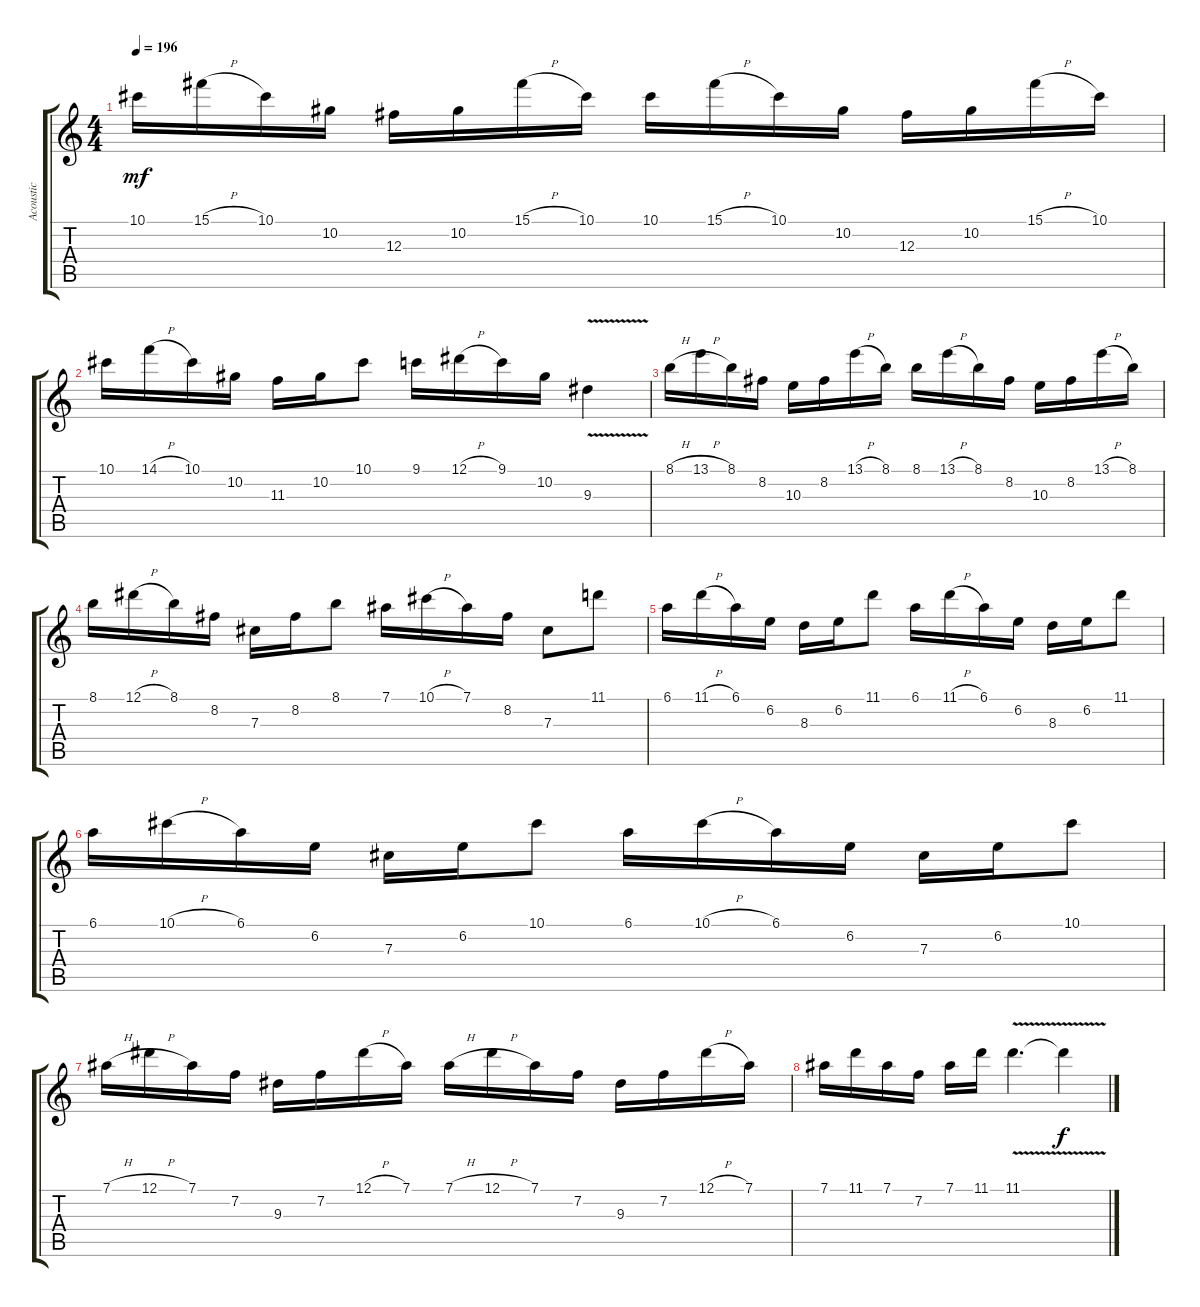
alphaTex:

\track ("Acoustic" "Acoustic") {instrument acousticguitarnylon}
\staff {score tabs}
\tuning (Eb4 Bb3 Gb3 Db3 Ab2 Eb2) {hide}
\ts (4 4)
\tempo 196
\clef g2
\ks c
10.1.16{dy mf} 15.1{h}.16 10.1.16 10.2.16 12.3.16 10.2.16 15.1{h}.16 10.1.16 10.1.16 15.1{h}.16 10.1.16 10.2.16 12.3.16 10.2.16 15.1{h}.16 10.1.16 |
10.1.16 14.1{h}.16 10.1.16 10.2.16 11.3.16 10.2.16 10.1.8 9.1.16 12.1{h}.16 9.1.16 10.2.16 9.3{v}.4 |
8.1{h}.16 13.1{h}.16 8.1.16 8.2.16 10.3.16 8.2.16 13.1{h}.16 8.1.16 8.1.16 13.1{h}.16 8.1.16 8.2.16 10.3.16 8.2.16 13.1{h}.16 8.1.16 |
8.1.16 12.1{h}.16 8.1.16 8.2.16 7.3.16 8.2.16 8.1.8 7.1.16 10.1{h}.16 7.1.16 8.2.16 7.3.8 11.1.8 |
6.1.16 11.1{h}.16 6.1.16 6.2.16 8.3.16 6.2.16 11.1.8 6.1.16 11.1{h}.16 6.1.16 6.2.16 8.3.16 6.2.16 11.1.8 |
6.1.16 10.1{h}.16 6.1.16 6.2.16 7.3.16 6.2.16 10.1.8 6.1.16 10.1{h}.16 6.1.16 6.2.16 7.3.16 6.2.16 10.1.8 |
7.1{h}.16 12.1{h}.16 7.1.16 7.2.16 9.3.16 7.2.16 12.1{h}.16 7.1.16 7.1{h}.16 12.1{h}.16 7.1.16 7.2.16 9.3.16 7.2.16 12.1{h}.16 7.1.16 |
7.1.16 11.1.16 7.1.16 7.2.16 7.1.16 11.1.16 11.1{v}.4{d} 11.1{v t}.4{dy f}
